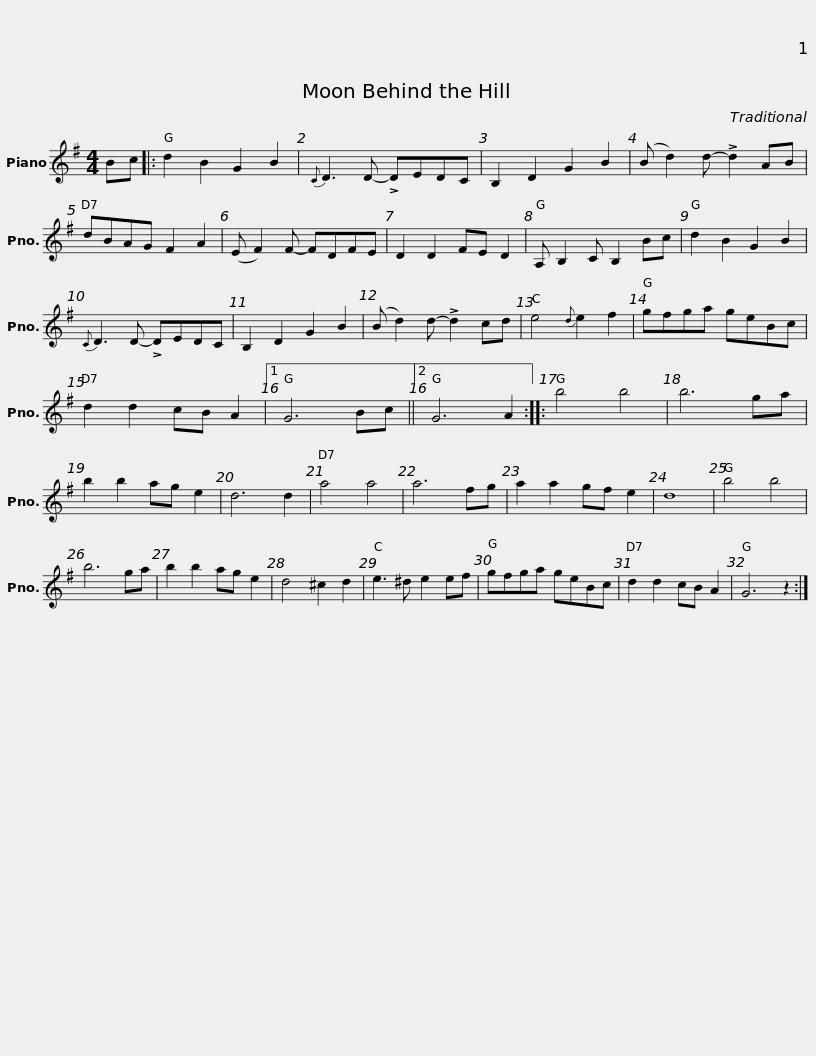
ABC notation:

X:1
L:1/8
M:4/4
I:linebreak $
K:G
V:1 treble
V:1
 Bc |: d2 B2 G2 B2 |{C} D3 D- !>!DEDC | B,2 D2 G2 B2 | (B d2) d- !>!d2 AB | %5
 dBAG F2 A2 |$ (E F2) F- FDFE | D2 D2 FE D2 | A, B,2 C B,2 Bc | d2 B2 G2 B2 | %10
{C} D3 D- !>!DEDC | B,2 D2 G2 B2 |$ (B d2) d- !>!d2 cd | e4{d} e2 f2 | gfga geBc | %15
 d2 d2 cB A2 |1 G6 Bc ||2 G6 A2 ::$ b4 b4 | b6 ga | %20
 b2 b2 ag e2 | d6 d2 | a4 a4 | a6 fg | a2 a2 gf e2 | %25
 d8 | b4 b4 | b6 ga |$ b2 b2 ag e2 | d4 ^c2 d2 | %30
 e3 ^d e2 ef | gfga geBc | d2 d2 cB A2 | G6 z2 :| %34
